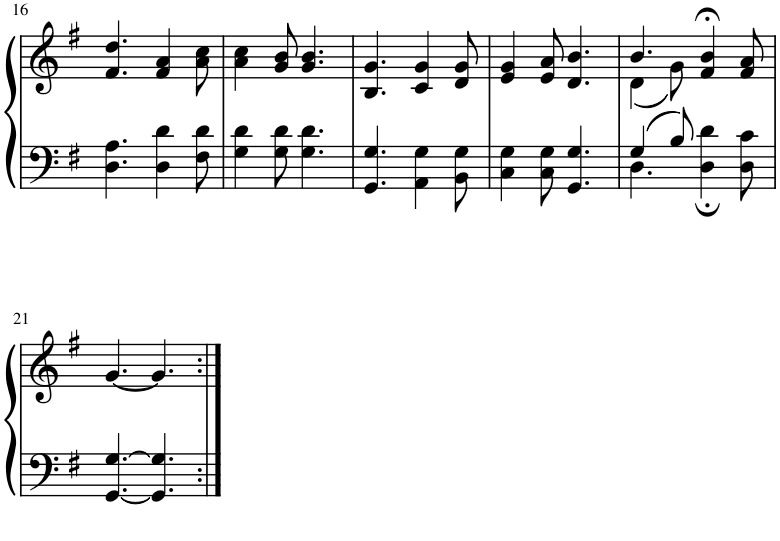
**kern	**kern
*part1	*part1
*staff2	*staff1
*I"Piano	*
*I'Pno.	*
!!LO:PB:g=z
*clefF4	*clefG2
*k[f#]	*k[f#]
*M6/8	*M6/8
=16	=16
4.D\ 4.A\	4.f#/ 4.dd/
4D\ 4d\	4f#/ 4a/
8F#\ 8d\	8a\ 8cc\
=17	=17
4G\ 4d\	4a\ 4cc\
8G\ 8d\	8g/ 8b/
4.G\ 4.d\	4.g/ 4.b/
=18	=18
4.GG/ 4.G/	4.B/ 4.g/
4AA\ 4G\	4c/ 4g/
8BB\ 8G\	8d/ 8g/
=19	=19
4C\ 4G\	4e/ 4g/
8C\ 8G\	8e/ 8a/
4.GG/ 4.G/	4.d/ 4.b/
=20	=20
*^	*^
4G/	4.D\	4.b/	(4d\
8B/	.	.	8g\)
4.ryy	4D\; 4d\;	4f#/;< 4b/;<	4.ryy
.	8D\ 8c\	8f#/ 8a/	.
*v	*v	*	*
*	*v	*v
!!LO:LB:g=z
=21	=21
[4.GG/ [4.G/	[4.g/
4.GG/] 4.G/]	4.g/]
=:|!	=:|!
*-	*-
